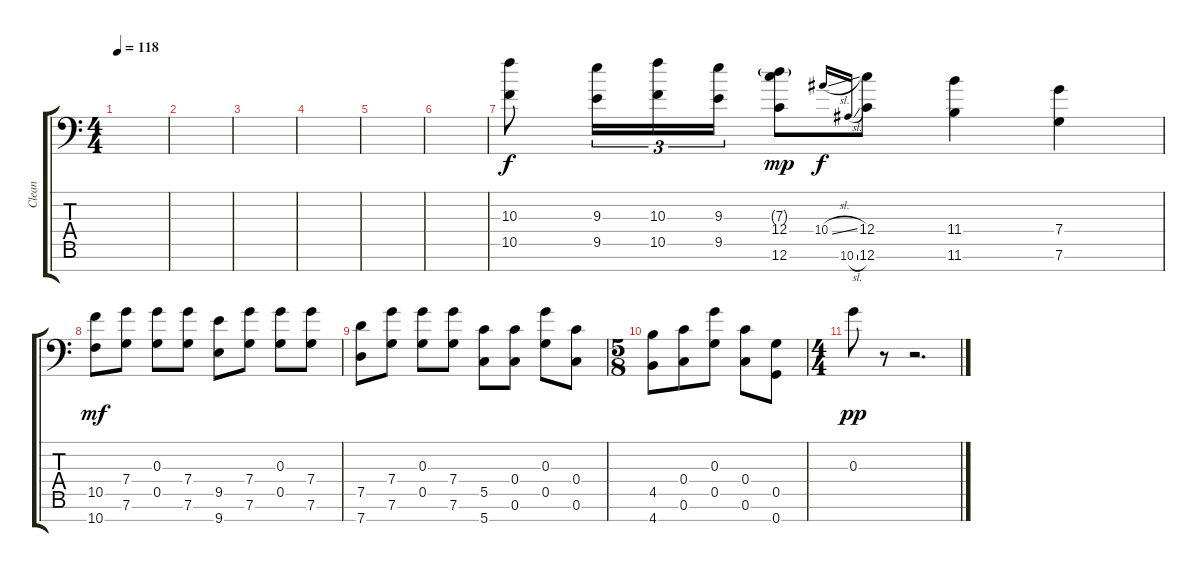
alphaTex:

\track ("Clean" "Clean") {instrument acousticguitarsteel}
\staff {score tabs}
\tuning (E4 C4 G3 C3 G2 C2 G1) {hide}
\ts (4 4)
\tempo 118
\clef f4
\ks c
|
|
|
|
|
|
(10.3 10.5).8 (9.3 9.5).16{tu (3 2)} (10.3 10.5).16{tu (3 2)} (9.3 9.5).16{tu (3 2)} (7.3{g} 12.4 12.6).8{dy mp} 10.4{sl}.16{gr onbeat dy f} 10.6{sl}.16{gr onbeat} (12.4 12.6).8 (11.4 11.6).4 (7.4 7.6).4 |
(10.5 10.7).8{dy mf} (7.4 7.6).8 (0.3 0.5).8 (7.4 7.6).8 (9.5 9.7).8 (7.4 7.6).8 (0.3 0.5).8 (7.4 7.6).8 |
(7.5 7.7).8 (7.4 7.6).8 (0.3 0.5).8 (7.4 7.6).8 (5.5 5.7).8 (0.4 0.6).8 (0.3 0.5).8 (0.4 0.6).8 |
\ts (5 8)
(4.5 4.7).8 (0.4 0.6).8 (0.3 0.5).8 (0.4 0.6).8 (0.5 0.7).8 |
\ts (4 4)
0.3.8{dy pp} r.8 r.2{d}
